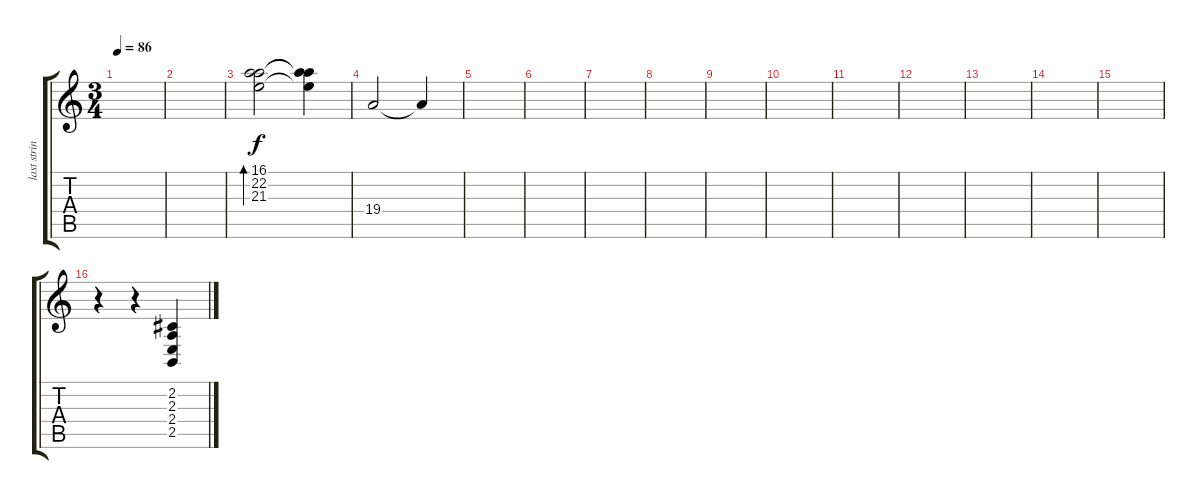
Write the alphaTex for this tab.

\track ("last string +1" "last strin") {instrument acousticgrandpiano}
\staff {score tabs}
\tuning (F4 B3 G3 D3 A2 E2) {hide}
\ts (3 4)
\tempo 86
\clef g2
\ks c
|
|
(16.1 22.2 21.3).2{bd 120} (16.1{t} 22.2{t} 21.3{t}).4 |
19.4.2 19.4{t}.4 |
|
|
|
|
|
|
|
|
|
|
|
r.4{instrument reversecymbal} r.4 (2.2 2.3 2.4 2.5).4
